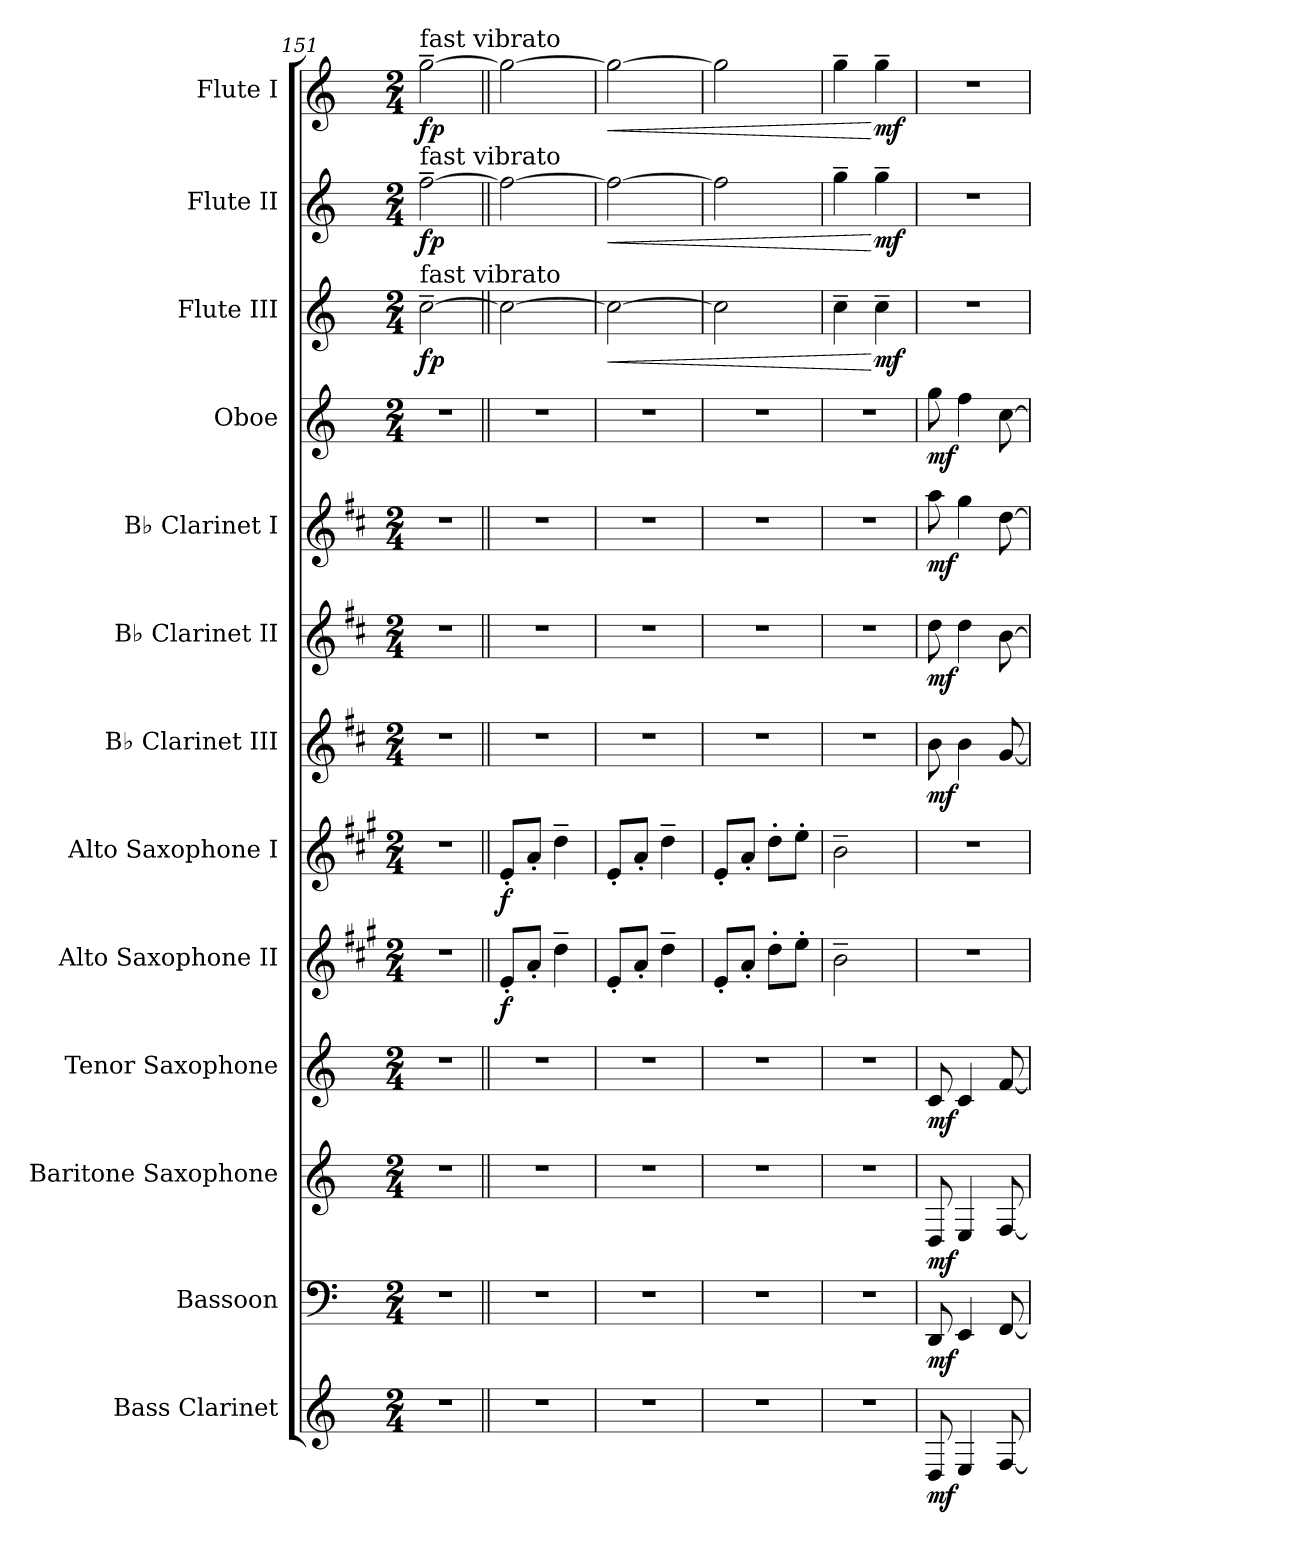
**kern	**dynam	**kern	**dynam	**kern	**dynam	**kern	**dynam	**kern	**dynam	**kern	**dynam	**kern	**dynam	**kern	**dynam	**kern	**dynam	**kern	**dynam	**kern	**dynam	**kern	**dynam	**kern	**dynam
*part13	*part13	*part12	*part12	*part11	*part11	*part10	*part10	*part9	*part9	*part8	*part8	*part7	*part7	*part6	*part6	*part5	*part5	*part4	*part4	*part3	*part3	*part2	*part2	*part1	*part1
*staff13	*staff13	*staff12	*staff12	*staff11	*staff11	*staff10	*staff10	*staff9	*staff9	*staff8	*staff8	*staff7	*staff7	*staff6	*staff6	*staff5	*staff5	*staff4	*staff4	*staff3	*staff3	*staff2	*staff2	*staff1	*staff1
*I"Bass Clarinet	*	*I"Bassoon	*	*I"Baritone Saxophone	*	*I"Tenor Saxophone	*	*I"Alto Saxophone II	*	*I"Alto Saxophone I	*	*I"B♭ Clarinet III	*	*I"B♭ Clarinet II	*	*I"B♭ Clarinet I	*	*I"Oboe	*	*I"Flute III	*	*I"Flute II	*	*I"Flute I	*
*I'B. Cl.	*	*I'Bsn.	*	*I'Bar. Sax.	*	*I'T. Sax.	*	*I'A. Sax. II	*	*I'A. Sax. I	*	*I'B♭ Cl. III	*	*I'B♭ Cl. II	*	*I'B♭ Cl. I	*	*I'Ob.	*	*I'Fl. III	*	*I'Fl. II	*	*I'Fl. I	*
*clefG2	*	*clefF4	*	*clefG2	*	*clefG2	*	*clefG2	*	*clefG2	*	*clefG2	*	*clefG2	*	*clefG2	*	*clefG2	*	*clefG2	*	*clefG2	*	*clefG2	*
*ITrd8c14	*	*	*	*ITrd12c21	*	*ITrd8c14	*	*ITrd5c9	*	*ITrd5c9	*	*ITrd1c2	*	*ITrd1c2	*	*ITrd1c2	*	*	*	*	*	*	*	*	*
*k[]	*	*k[]	*	*k[]	*	*k[]	*	*k[]	*	*k[]	*	*k[]	*	*k[]	*	*k[]	*	*k[]	*	*k[]	*	*k[]	*	*k[]	*
*M2/4	*	*M2/4	*	*M2/4	*	*M2/4	*	*M2/4	*	*M2/4	*	*M2/4	*	*M2/4	*	*M2/4	*	*M2/4	*	*M2/4	*	*M2/4	*	*M2/4	*
=151	=151	=151	=151	=151	=151	=151	=151	=151	=151	=151	=151	=151	=151	=151	=151	=151	=151	=151	=151	=151	=151	=151	=151	=151	=151
!	!	!	!	!	!	!	!	!	!	!	!	!	!	!	!	!	!	!	!	!	!	!	!	!LO:TX:a:t=fast vibrato	!
!	!	!	!	!	!	!	!	!	!	!	!	!	!	!	!	!	!	!	!	!	!	!LO:TX:a:t=fast vibrato	!	!	!
!	!	!	!	!	!	!	!	!	!	!	!	!	!	!	!	!	!	!	!	!LO:TX:a:t=fast vibrato	!	!	!	!	!
!	!	!	!	!	!	!	!	!	!	!	!	!	!	!	!	!	!	!	!	!	!LO:DY:b	!	!LO:DY:b	!	!LO:DY:b
2r	.	2r	.	2r	.	2r	.	2r	.	2r	.	2r	.	2r	.	2r	.	2r	.	[2cc~\	fp	[2ff~\	fp	[2gg~\	fp
=152||	=152||	=152||	=152||	=152||	=152||	=152||	=152||	=152||	=152||	=152||	=152||	=152||	=152||	=152||	=152||	=152||	=152||	=152||	=152||	=152||	=152||	=152||	=152||	=152||	=152||
!	!	!	!	!	!	!	!	!	!LO:DY:b	!	!LO:DY:b	!	!	!	!	!	!	!	!	!	!	!	!	!	!
2r	.	2r	.	2r	.	2r	.	8G'/L	f	8G'/L	f	2r	.	2r	.	2r	.	2r	.	2cc\_	.	2ff\_	.	2gg\_	.
.	.	.	.	.	.	.	.	8c'/J	.	8c'/J	.	.	.	.	.	.	.	.	.	.	.	.	.	.	.
.	.	.	.	.	.	.	.	4f~\	.	4f~\	.	.	.	.	.	.	.	.	.	.	.	.	.	.	.
=153	=153	=153	=153	=153	=153	=153	=153	=153	=153	=153	=153	=153	=153	=153	=153	=153	=153	=153	=153	=153	=153	=153	=153	=153	=153
!	!	!	!	!	!	!	!	!	!	!	!	!	!	!	!	!	!	!	!	!	!LO:HP:b	!	!LO:HP:b	!	!LO:HP:b
2r	.	2r	.	2r	.	2r	.	8G'/L	.	8G'/L	.	2r	.	2r	.	2r	.	2r	.	2cc\_	<	2ff\_	<	2gg\_	<
.	.	.	.	.	.	.	.	8c'/J	.	8c'/J	.	.	.	.	.	.	.	.	.	.	.	.	.	.	.
.	.	.	.	.	.	.	.	4f~\	.	4f~\	.	.	.	.	.	.	.	.	.	.	.	.	.	.	.
=154	=154	=154	=154	=154	=154	=154	=154	=154	=154	=154	=154	=154	=154	=154	=154	=154	=154	=154	=154	=154	=154	=154	=154	=154	=154
2r	.	2r	.	2r	.	2r	.	8G'/L	.	8G'/L	.	2r	.	2r	.	2r	.	2r	.	2cc\]	.	2ff\]	.	2gg\]	.
.	.	.	.	.	.	.	.	8c'/J	.	8c'/J	.	.	.	.	.	.	.	.	.	.	.	.	.	.	.
.	.	.	.	.	.	.	.	8f'\L	.	8f'\L	.	.	.	.	.	.	.	.	.	.	.	.	.	.	.
.	.	.	.	.	.	.	.	8g'\J	.	8g'\J	.	.	.	.	.	.	.	.	.	.	.	.	.	.	.
=155	=155	=155	=155	=155	=155	=155	=155	=155	=155	=155	=155	=155	=155	=155	=155	=155	=155	=155	=155	=155	=155	=155	=155	=155	=155
2r	.	2r	.	2r	.	2r	.	2d~\	.	2d~\	.	2r	.	2r	.	2r	.	2r	.	4cc~\	.	4gg~\	.	4gg~\	.
!	!	!	!	!	!	!	!	!	!	!	!	!	!	!	!	!	!	!	!	!	!LO:DY:n=1:b	!	!LO:DY:n=1:b	!	!LO:DY:n=1:b
.	.	.	.	.	.	.	.	.	.	.	.	.	.	.	.	.	.	.	.	4cc~\	[ mf	4gg~\	[ mf	4gg~\	[ mf
=156	=156	=156	=156	=156	=156	=156	=156	=156	=156	=156	=156	=156	=156	=156	=156	=156	=156	=156	=156	=156	=156	=156	=156	=156	=156
!	!LO:DY:b	!	!LO:DY:b	!	!LO:DY:b	!	!LO:DY:b	!	!	!	!	!	!LO:DY:b	!	!LO:DY:b	!	!LO:DY:b	!	!LO:DY:b	!	!	!	!	!	!
8DD/	mf	8DD/	mf	8DD/	mf	8C/	mf	2r	.	2r	.	8a\	mf	8cc\	mf	8gg\	mf	8gg\	mf	2r	.	2r	.	2r	.
4EE/	.	4EE/	.	4EE/	.	4C/	.	.	.	.	.	4a\	.	4cc\	.	4ff\	.	4ff\	.	.	.	.	.	.	.
[8FF/	.	[8FF/	.	[8FF/	.	[8F/	.	.	.	.	.	[8f/	.	[8a\	.	[8cc\	.	[8cc\	.	.	.	.	.	.	.
=	=	=	=	=	=	=	=	=	=	=	=	=	=	=	=	=	=	=	=	=	=	=	=	=	=
*-	*-	*-	*-	*-	*-	*-	*-	*-	*-	*-	*-	*-	*-	*-	*-	*-	*-	*-	*-	*-	*-	*-	*-	*-	*-
